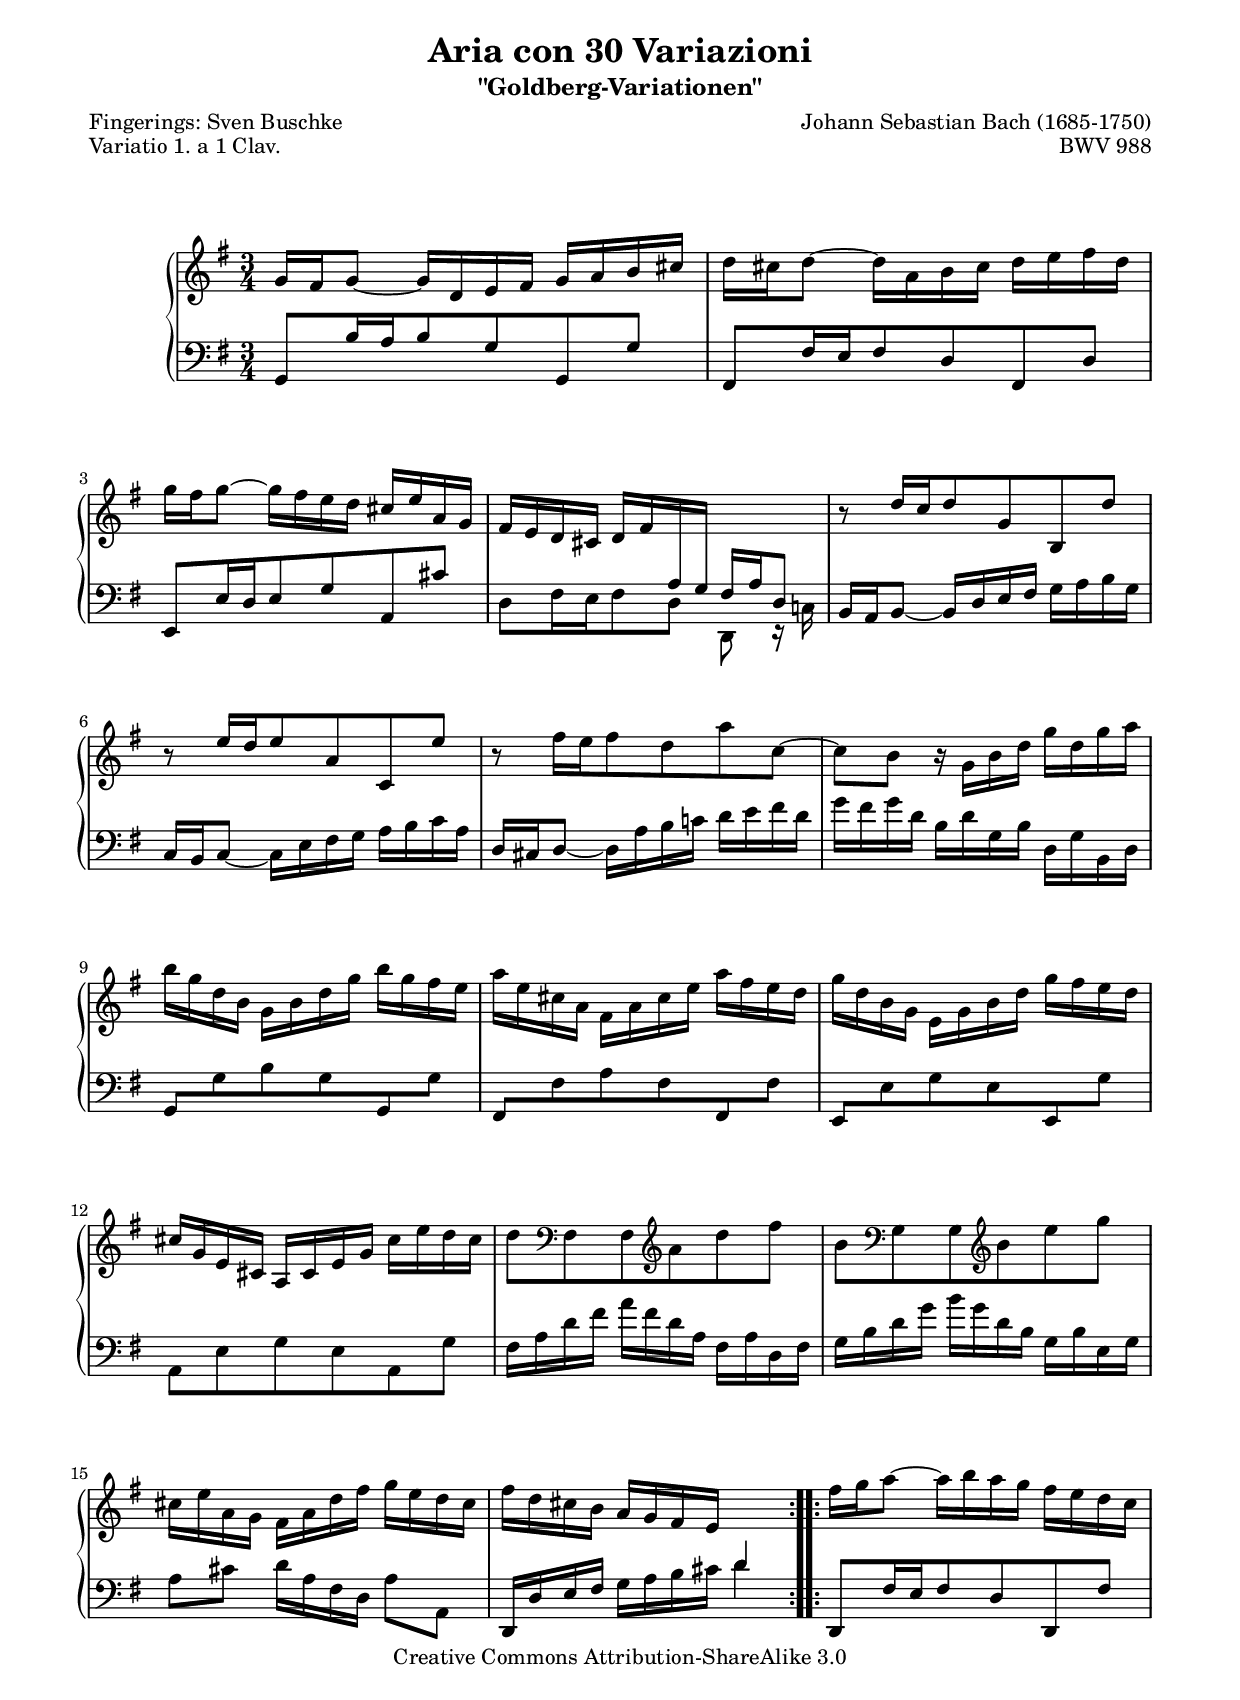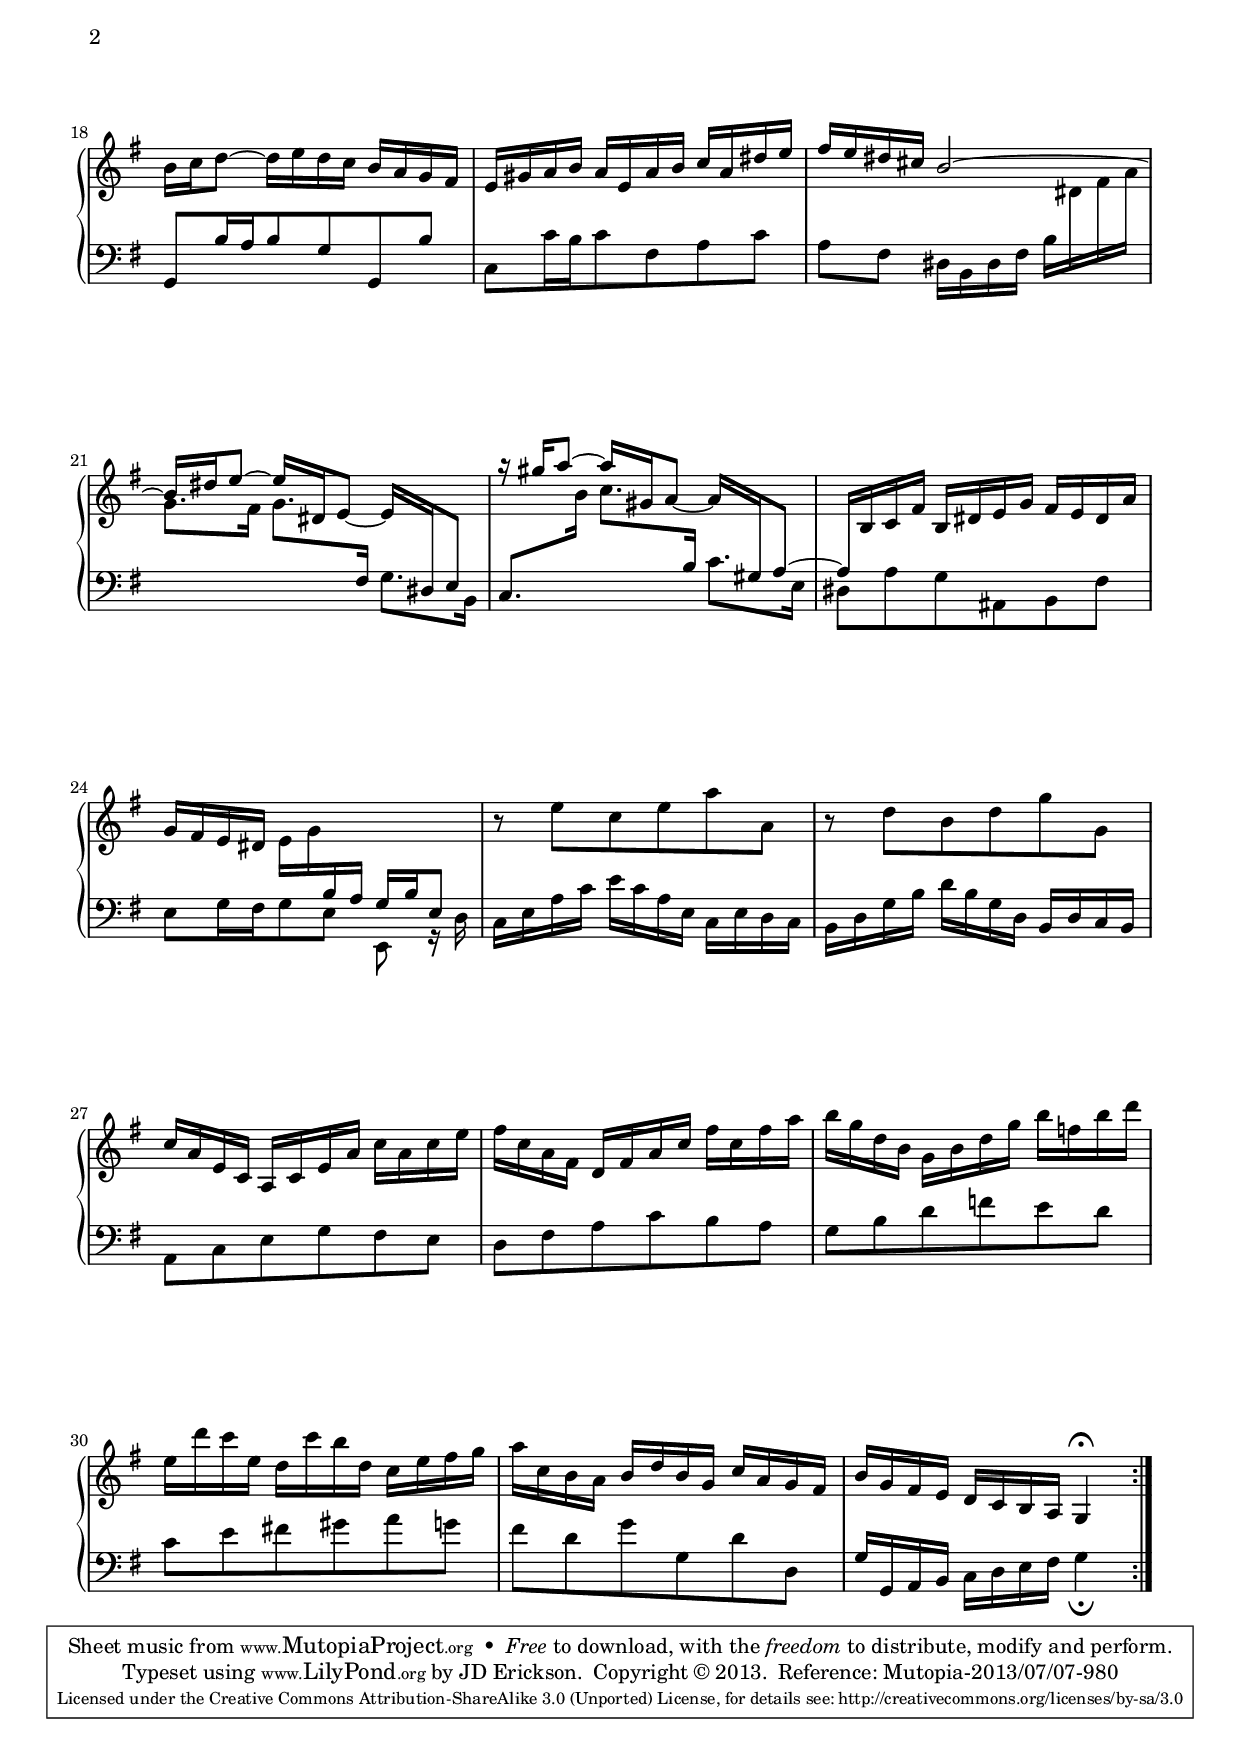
\version "2.16.1"

\paper {
  top-markup-spacing #'basic-distance = #6
  markup-system-spacing #'basic-distance = #12
  top-system-spacing #'basic-distance = #12
  line-width = 18.0\cm
  ragged-bottom = ##f
  ragged-last-bottom = ##f
}

%#(set-default-paper-size "a4")
%#(set-default-paper-size "letter")

#(set-global-staff-size 18.5)

\header {
        title = "Aria con 30 Variazioni"
        subtitle = "\"Goldberg-Variationen\""
        piece = "Variatio 1. a 1 Clav."
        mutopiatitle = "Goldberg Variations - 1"
        composer = "Johann Sebastian Bach (1685-1750)"
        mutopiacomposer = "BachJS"
        poet = "Fingerings: Sven Buschke"
        opus = "BWV 988"
        date = "1741"
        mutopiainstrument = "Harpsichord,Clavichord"
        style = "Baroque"
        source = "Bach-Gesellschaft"
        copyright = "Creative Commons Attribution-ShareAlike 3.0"
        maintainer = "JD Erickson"
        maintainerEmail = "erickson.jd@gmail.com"
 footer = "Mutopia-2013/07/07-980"
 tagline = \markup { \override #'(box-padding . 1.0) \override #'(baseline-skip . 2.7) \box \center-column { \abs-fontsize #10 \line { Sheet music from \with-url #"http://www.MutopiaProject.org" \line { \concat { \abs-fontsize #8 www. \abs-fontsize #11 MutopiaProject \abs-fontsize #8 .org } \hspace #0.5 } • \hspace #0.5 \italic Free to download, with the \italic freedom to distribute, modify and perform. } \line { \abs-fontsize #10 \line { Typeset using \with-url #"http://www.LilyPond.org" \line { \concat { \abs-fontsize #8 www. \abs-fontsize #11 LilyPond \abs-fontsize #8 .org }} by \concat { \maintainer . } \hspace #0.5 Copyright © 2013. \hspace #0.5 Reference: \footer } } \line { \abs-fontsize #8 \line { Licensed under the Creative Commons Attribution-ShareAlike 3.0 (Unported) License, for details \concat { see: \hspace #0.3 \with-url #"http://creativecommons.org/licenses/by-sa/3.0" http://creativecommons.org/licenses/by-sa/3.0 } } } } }
}

% Macros %%%%%%%%%%%%%%%%%%%%%%%%%%%%%%%%%%%%%%%%%%%%%%%%%%%%

staffUpper = {\change Staff = upper \stemDown}
staffLower = {\change Staff = lower \stemUp}
startRepeat = {\set Score.repeatCommands = #'(start-repeat)}
endRepeat = {\set Score.repeatCommands = #'(end-repeat)}
stemExtend = \once \override Stem #'length = #22
noFlag = \once \override Flag #'style = #'no-flag
adjustBeamOne = \once \override Beam #'positions = #'(2.1 . 1)
adjustBeamTwo = \once \override Beam #'positions = #'(5.5 . 4.9)
adjustBeamThree = \once \override Beam #'positions = #'(-1.3 . 1.3)
adjustBeamFour = \once \override Beam #'positions = #'(10 . 12.4)
flatBeam = \once \override Beam #'positions = #'( -0.2 . -0.2 )
flatBeamTwo = \once \override Beam #'positions = #'( -0.8 . -0.8 )
flatBeamThree = \once \override Beam #'positions = #'( -1.2 . -1.2 )

%%%%%%%%%%%%%%%%%%%%%%%%%%%%%%%%%%%%%%%%%%%%%%%%%%%%%%%%%%

%%
%% Treble Clef
%%

soprano = \relative c'' {
    \override Script #'padding = #1.0
    \repeat volta 2 { %begin repeated section
        %1-5
        \stemUp g16 fis16 g8_~ g16 d16 e16 fis16 g16 a16 b16 cis16
        \stemDown d16 cis16 d8^~ d16 a16 b16 cis16 d16 e16 fis16 d16
        g16 fis16 g8^~ g16 fis16 e16 d16 \stemUp cis16 e16 a,16 g16
        fis16 e16 d16 cis16 \adjustBeamOne d16 fis16 \staffLower \stemExtend \noFlag a,16 \stemExtend \noFlag g16 \adjustBeamTwo fis16 a16 d,8
        \staffUpper \stemUp b''8\rest d16[ c16 d8 g,8 b,8 d'8]

        %6-10
        b8\rest e16[ d16 e8 a,8 c,8 e'8]
        \stemDown b8\rest fis'16[ e16 fis8 d8 a'8 c,8^~]
        c8 b8 b16\rest g16 b16 d16 g16 d16 g16 a16
        b16 g16 d16 b16 g16 b16 d16 g16 b16 g16 fis16 e16
        a16 e16 cis16 a16 fis16 a16 cis16 e16 a16 fis16 e16 d16

        %11-15
        g16 d16 b16 g16 e16 g16 b16 d16 g16 fis16 e16 d16
        \stemUp cis16 g16 e16 cis16 a16 cis16 e16 g16 \stemDown cis16 e16 d16 cis16
        d8 \clef "bass" fis,,8 fis8 \clef "treble"  a'8 d8 fis8
        b,8 \clef "bass"  g,8 g8 \clef "treble" b'8 e8 g8
        cis,16 e16 a,16 g16 fis16 a16 d16 fis16 g16 e16 d16 cis16

        %16-20
        fis16 d16 cis16 b16 \stemUp a16 g16 fis16 e16 \staffLower d4
    } %end of repeated section
    \repeat volta 2 { %begin repeated section
        \staffUpper fis'16 g16 a8^~ a16 b16 a16 g16 fis16 e16 d16 c16
        b16 c16 d8^~ d16 e16 d16 c16 \stemUp b16 a16 g16 fis16
        e16 gis16 a16 b16 a16 e16 a16 b16 c16 a16 dis16 e16
        fis16 e16 dis16 cis16 b2^~

        %21-25
        b16 dis16 e8^~ e16 dis,16 e8_~ e16 \staffLower \stemExtend \noFlag dis,16 \stemExtend \noFlag e8
        \staffUpper \stemUp a''16\rest gis16 a8^~ a16 gis,16 a8_~ a16 \staffLower \stemExtend \noFlag gis,16 \stemExtend \noFlag a8^~
        \stemExtend \noFlag \adjustBeamFour a16 \staffUpper \stemUp b16 c16 fis16 b,16 dis16 e16 g16 fis16 e16 dis16 a'16
        g16 fis16 e16 dis16 \stemDown e16 g16 \staffLower \stemExtend \noFlag b,16 \stemExtend \noFlag a16 g16 b16 e,8
        \staffUpper \stemDown b''8\rest e8 c8 e8 a8 a,8

        %26-30
        b8\rest d8 b8 d8 g8 g,8
        \stemUp c16 a16 e16 c16 a16 c16 e16 a16 \stemDown c16 a16 c16 e16
        fis16 c16 a16 fis16 \stemUp d16 fis16 a16 c16 \stemDown fis16 c16 fis16 a16
        b16 g16 d16 b16 g16 b16 d16 g16 b16 f16 b16 d16
        e,16 d'16 c16 e,16 d16 c'16 b16 d,16 c16 e16 fis16 g16

        %31-32
        a16 c,16 b16 a16 \stemUp b16 d16 b16 g16 c16 a16 g16 fis16
        b16 g16 fis16 e16 d16 c16 b16 a16 g4\fermata
    } %end repeated section
}

%%
%% Bass Clef
%%

bass = \relative c {
        \override Script #'padding = #1.0
        %1-5
        \stemUp g8[ b'16 a16 b8 g8 g,8 g'8]
        fis,8[ fis'16 e16 fis8 d8 fis,8 d'8]
        e,8[ e'16 d16 e8 g8 a,8 cis'8]
        \stemDown d,8[ fis16 e16 fis8 d8] d,8 e16\rest c'!16
        \stemUp b16 a16 b8_~ b16 d16 e16 fis16 \stemDown g16 a16 b16 g16

        %6-10
        \stemUp c,16 b16 c8_~ \stemDown c16 e16 fis16 g16 a16 b16 c16 a16
        \stemUp d,16 cis16 d8_~ \stemDown d16 a'16 b16 c!16 d16 e16 fis16 d16
        g16 fis16 g16 d16 b16 d16 g,16 b16 d,16 g16 b,16 d16
        \stemUp \flatBeam g,8[ \stemDown g'8 b8 g8 \stemUp g,8 \stemDown g'8]
        \stemUp \flatBeamTwo fis,8[ \stemDown fis'8 a8 fis8 \stemUp fis,8 \stemDown fis'8]

        %11-15
        \stemUp \flatBeamThree e,8[ \stemDown e'8 g8 e8 \stemUp e,8 \stemDown g'8]
        a,8 e'8 g8 e8 a,8 g'8
        fis16 a16 d16 fis16 a16 fis16 d16 a16 fis16 a16 d,16 fis16
        g16 b16 d16 g16 b16 g16 d16 b16 g16 b16 e,16 g16
        a8[ cis8] d16[ a16 fis16 d16] a'8[ a,8]

        %16-20
        \stemUp d,16 d'16 e16 fis16 \stemDown g16 a16 b16 cis16 d4
        \stemUp d,,8[ fis'16 e16 fis8 d8 d,8 fis'8]
        g,8[ b'16 a16 b8 g8 g,8 b'8]
        \stemDown c,8[ c'16 b16 c8 fis,8 a8 c8]
        a8 fis8 dis16 b16 dis16 fis16 \adjustBeamThree b16 \staffUpper \stemExtend \noFlag dis16 \stemExtend \noFlag fis16 \stemExtend \noFlag a16

        %21-25
        g8. fis16 g8.[ \staffLower \stemUp fis,16] \stemDown g8. b,16
        \stemUp c8.[ \staffUpper \stemDown b''16] c8.[ \staffLower \stemUp b,16] \stemDown c8. e,16
        dis8[ a'8 g8 ais,8 b8 fis'8]
        e8[ g16 fis16 g8 e8] e,8 g16\rest d'16
        c16 e16 a16 c16 e16 c16 a16 e16 c16 e16 d16 c16

        %26-30
        b16 d16 g16 b16 d16 b16 g16 d16 \stemUp b16 d16 c16 b16
        \stemDown a8[ c8 e8 g8 fis8 e8]
        d8[ fis8 a8 c8 b8 a8]
        g8[ b8 d8 f8 e8 d8]
        c8[ e8 fis!8 gis8 a8 g8]

        %31-32
        fis8[ d8 g8  g,8 d'8 d,8]
        \stemUp g16 g,16 a16 b16 \stemDown c16 d16 e16 fis16 g4_\fermata
}

%%
%% Score Layout
%%

\score {
    \context PianoStaff <<
        \set PianoStaff.midiInstrument = "harpsichord"
        \context Staff = "upper" { \clef treble \key g \major \time 3/4 \soprano }
        \context Staff = "lower"  { \clef bass \key g \major \time 3/4 \bass }
    >>
    \layout{ }
    \midi { }
}
